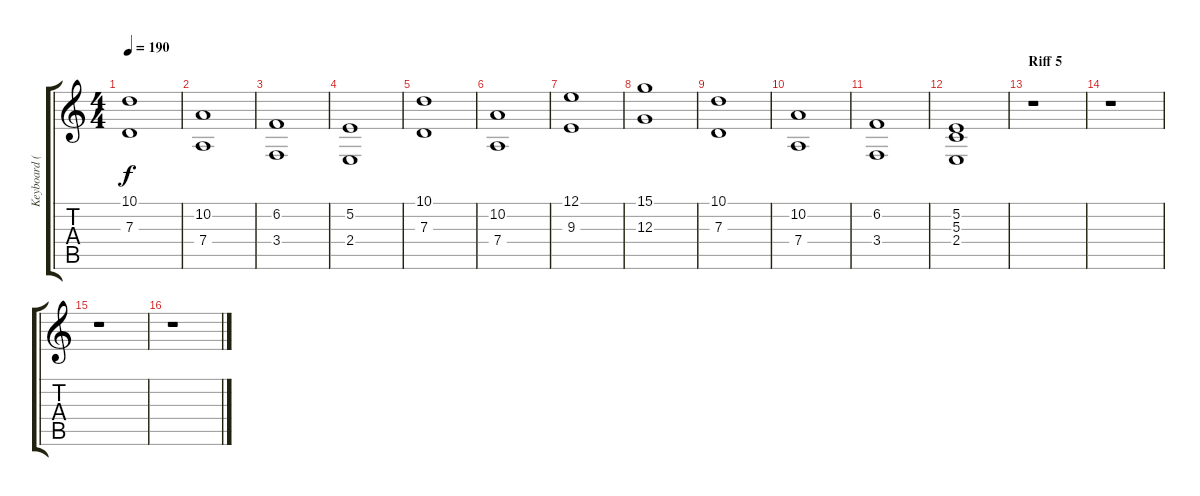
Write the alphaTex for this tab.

\track ("Keyboard (Sweep/New Age)" "Keyboard (") {instrument pad8sweep}
\staff {score tabs}
\tuning (E4 B3 G3 D3 A2 E2) {hide}
\ts (4 4)
\tempo 190
\clef g2
\ks c
(10.1 7.3).1{dy f} |
(10.2 7.4).1 |
(6.2 3.4).1 |
(5.2 2.4).1 |
(10.1 7.3).1 |
(10.2 7.4).1 |
(12.1 9.3).1 |
(15.1 12.3).1 |
(10.1 7.3).1 |
(10.2 7.4).1 |
(6.2 3.4).1 |
(5.2 5.3 2.4).1 |
\section ("" "Riff 5")
r.1 |
r.1 |
r.1 |
r.1
